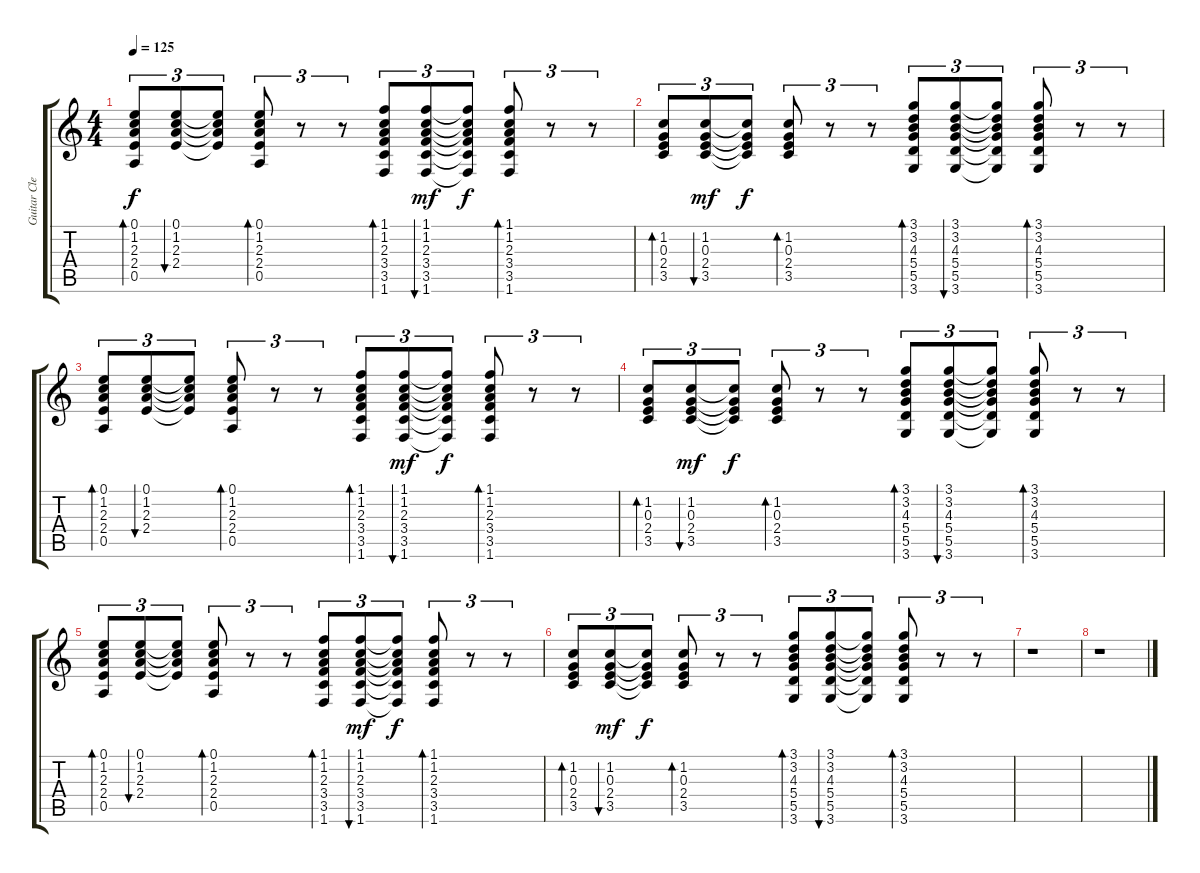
\track ("Guitar Clean + Small Chorus /reverb" "Guitar Cle") {instrument electricguitarclean}
\staff {score tabs}
\tuning (E4 B3 G3 D3 A2 E2) {hide}
\ts (4 4)
\tempo 125
\clef g2
\ks c
(0.1 1.2 2.3 2.4 0.5).8{tu (3 2) bd 30 dy f} (0.1 1.2 2.3 2.4).8{tu (3 2) bu 30} (0.1{t} 1.2{t} 2.3{t} 2.4{t}).8{tu (3 2)} (0.1 1.2 2.3 2.4 0.5).8{tu (3 2) bd 30} r.8{tu (3 2)} r.8{tu (3 2)} (1.1 1.2 2.3 3.4 3.5 1.6).8{tu (3 2) bd 30} (1.1 1.2 2.3 3.4 3.5 1.6).8{tu (3 2) bu 30 dy mf} (1.1{t} 1.2{t} 2.3{t} 3.4{t} 3.5{t} 1.6{t}).8{tu (3 2) dy f} (1.1 1.2 2.3 3.4 3.5 1.6).8{tu (3 2) bd 30} r.8{tu (3 2)} r.8{tu (3 2)} |
(1.2 0.3 2.4 3.5).8{tu (3 2) bd 30} (1.2 0.3 2.4 3.5).8{tu (3 2) bu 30 dy mf} (1.2{t} 0.3{t} 2.4{t} 3.5{t}).8{tu (3 2) dy f} (1.2 0.3 2.4 3.5).8{tu (3 2) bd 30} r.8{tu (3 2)} r.8{tu (3 2)} (3.1 3.2 4.3 5.4 5.5 3.6).8{tu (3 2) bd 30} (3.1 3.2 4.3 5.4 5.5 3.6).8{tu (3 2) bu 30} (3.1{t} 3.2{t} 4.3{t} 5.4{t} 5.5{t} 3.6{t}).8{tu (3 2)} (3.1 3.2 4.3 5.4 5.5 3.6).8{tu (3 2) bd 30} r.8{tu (3 2)} r.8{tu (3 2)} |
(0.1 1.2 2.3 2.4 0.5).8{tu (3 2) bd 30} (0.1 1.2 2.3 2.4).8{tu (3 2) bu 30} (0.1{t} 1.2{t} 2.3{t} 2.4{t}).8{tu (3 2)} (0.1 1.2 2.3 2.4 0.5).8{tu (3 2) bd 30} r.8{tu (3 2)} r.8{tu (3 2)} (1.1 1.2 2.3 3.4 3.5 1.6).8{tu (3 2) bd 30} (1.1 1.2 2.3 3.4 3.5 1.6).8{tu (3 2) bu 30 dy mf} (1.1{t} 1.2{t} 2.3{t} 3.4{t} 3.5{t} 1.6{t}).8{tu (3 2) dy f} (1.1 1.2 2.3 3.4 3.5 1.6).8{tu (3 2) bd 30} r.8{tu (3 2)} r.8{tu (3 2)} |
(1.2 0.3 2.4 3.5).8{tu (3 2) bd 30} (1.2 0.3 2.4 3.5).8{tu (3 2) bu 30 dy mf} (1.2{t} 0.3{t} 2.4{t} 3.5{t}).8{tu (3 2) dy f} (1.2 0.3 2.4 3.5).8{tu (3 2) bd 30} r.8{tu (3 2)} r.8{tu (3 2)} (3.1 3.2 4.3 5.4 5.5 3.6).8{tu (3 2) bd 30} (3.1 3.2 4.3 5.4 5.5 3.6).8{tu (3 2) bu 30} (3.1{t} 3.2{t} 4.3{t} 5.4{t} 5.5{t} 3.6{t}).8{tu (3 2)} (3.1 3.2 4.3 5.4 5.5 3.6).8{tu (3 2) bd 30} r.8{tu (3 2)} r.8{tu (3 2)} |
(0.1 1.2 2.3 2.4 0.5).8{tu (3 2) bd 30} (0.1 1.2 2.3 2.4).8{tu (3 2) bu 30} (0.1{t} 1.2{t} 2.3{t} 2.4{t}).8{tu (3 2)} (0.1 1.2 2.3 2.4 0.5).8{tu (3 2) bd 30} r.8{tu (3 2)} r.8{tu (3 2)} (1.1 1.2 2.3 3.4 3.5 1.6).8{tu (3 2) bd 30} (1.1 1.2 2.3 3.4 3.5 1.6).8{tu (3 2) bu 30 dy mf} (1.1{t} 1.2{t} 2.3{t} 3.4{t} 3.5{t} 1.6{t}).8{tu (3 2) dy f} (1.1 1.2 2.3 3.4 3.5 1.6).8{tu (3 2) bd 30} r.8{tu (3 2)} r.8{tu (3 2)} |
(1.2 0.3 2.4 3.5).8{tu (3 2) bd 30} (1.2 0.3 2.4 3.5).8{tu (3 2) bu 30 dy mf} (1.2{t} 0.3{t} 2.4{t} 3.5{t}).8{tu (3 2) dy f} (1.2 0.3 2.4 3.5).8{tu (3 2) bd 30} r.8{tu (3 2)} r.8{tu (3 2)} (3.1 3.2 4.3 5.4 5.5 3.6).8{tu (3 2) bd 30} (3.1 3.2 4.3 5.4 5.5 3.6).8{tu (3 2) bu 30} (3.1{t} 3.2{t} 4.3{t} 5.4{t} 5.5{t} 3.6{t}).8{tu (3 2)} (3.1 3.2 4.3 5.4 5.5 3.6).8{tu (3 2) bd 30} r.8{tu (3 2)} r.8{tu (3 2)} |
r.1 |
r.1
